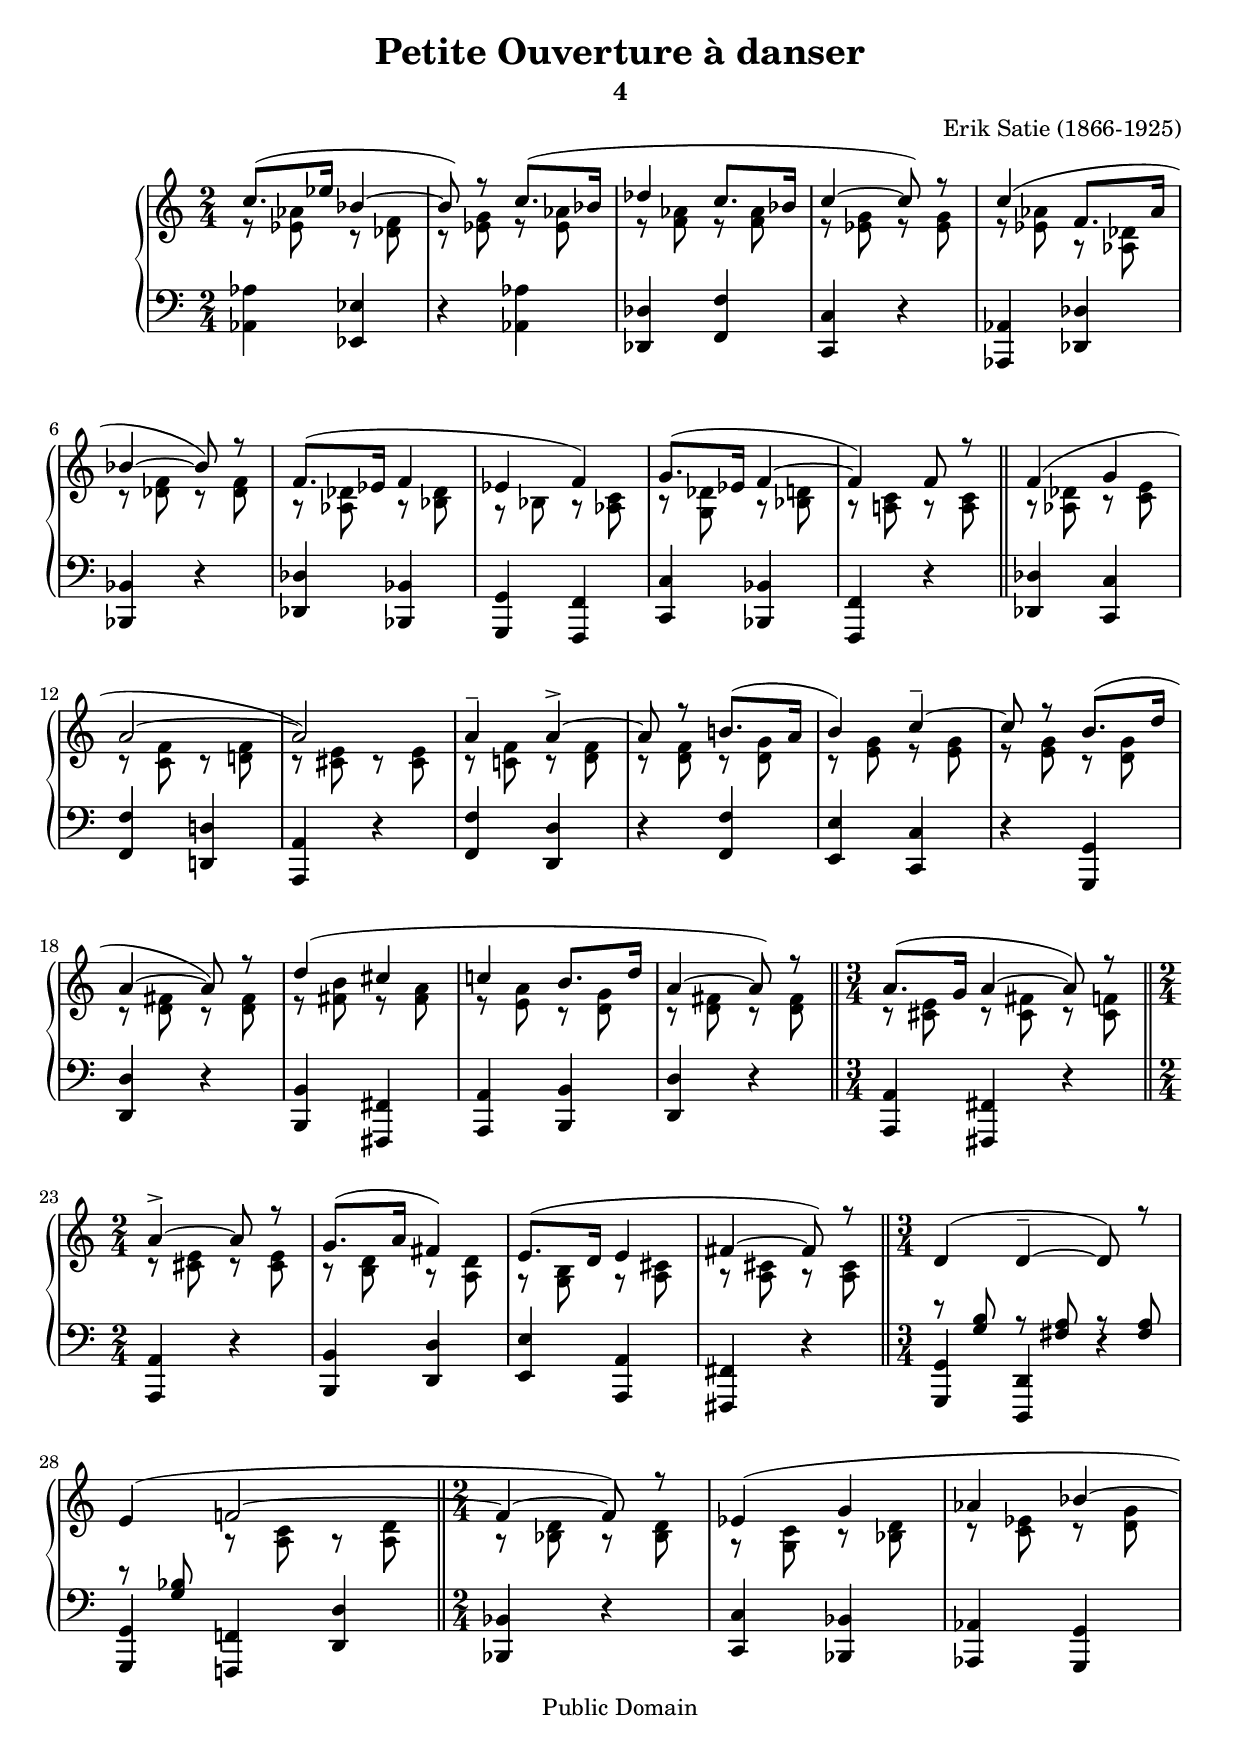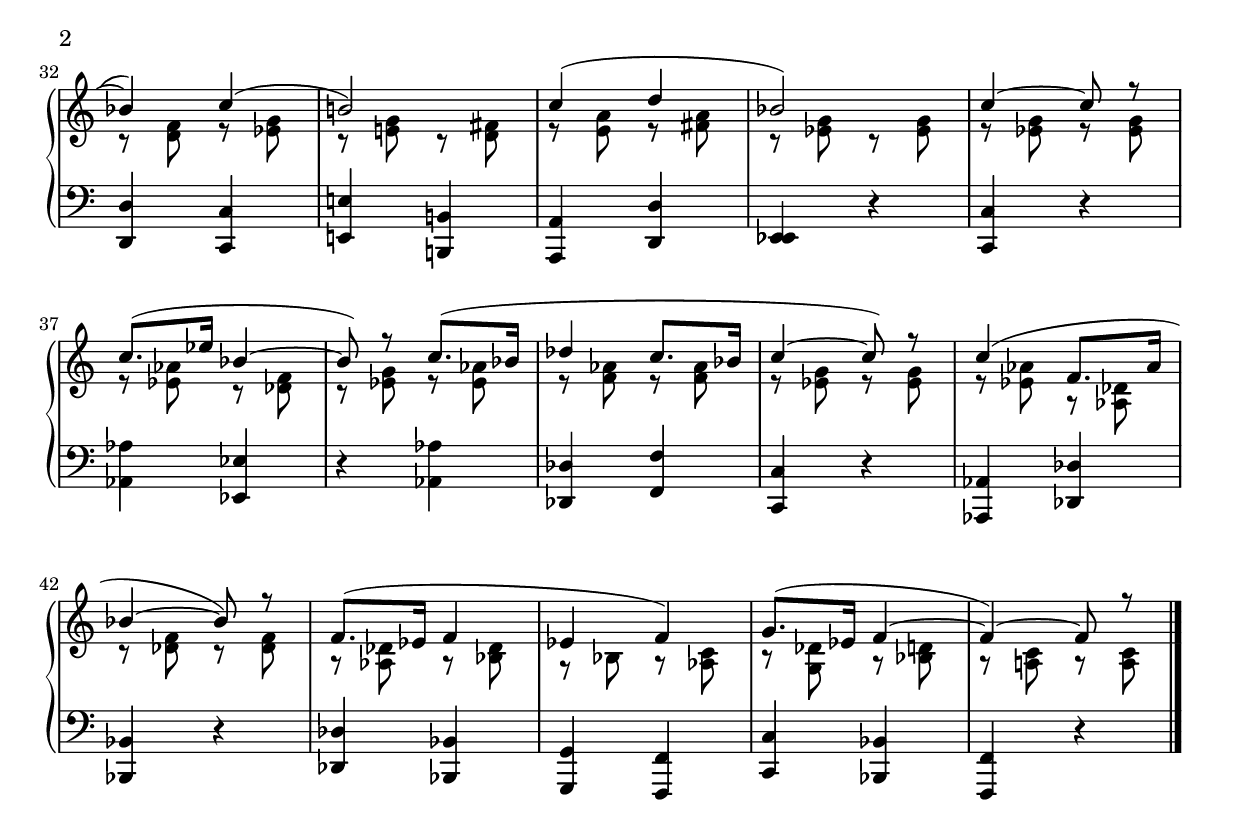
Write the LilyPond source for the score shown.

\header {
  title = "Petite Ouverture à danser"
  subtitle = "4"
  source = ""
  composer = "Erik Satie (1866-1925)"
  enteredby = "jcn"
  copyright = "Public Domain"
}

\version "2.9.16"

global =  {
  \key a \minor
  \time 2/4
  s2*10
  \bar "||"
  s2*11
  \bar "||"
  \time 3/4
  s2.
  \bar "||"
  \time 2/4
  s2*4
  \bar "||"
  \time 3/4
  s2.*2
  \bar "||"
  \time 2/4
  s2*18
  \bar "|."
}
  
i = \context Staff \relative c''\new Voice {
  \voiceOne

  c8.( es16 bes4 ~ |  bes8) r c8.( bes16 | des4 c8. bes16 | c4 ~  c8) r |
  c4( f,8. as16 | bes4 ~  bes8) r | f8.( es16 f4 | es  f) |
  g8.( es16 f4 ~ |  f) f8 r

  % Au mouvement
  f4 ( g | a2 ~ |  a) | a4-- a-> ~ | a8 r b!8.( a16 |  b4) c-- ~ |
  c8 r b8.( d16 | a4 ~  a8) r | d4( cis | c! b8. d16 | a4 ~  a8) r

  a8.( g16 a4 ~  a8) r |

  a4-> ~ a8 r | g8.( a16  fis4) | e8.( d16 e4 | fis ~  fis8) r

  d4( d-- ~  d8) r e4( f!2 ~ |

  f4 ~  f8) r | es4( g | as bes ~ |  bes) c( |  b!2) | c4( d |  bes2) | c4~ c8 r |
  
  % copy from begin: 1-10
  c8.( es16 bes4 ~ |  bes8) r c8.( bes16 | des4 c8. bes16 | c4 ~  c8) r |
  c4( f,8. as16 | bes4 ~  bes8) r | f8.( es16 f4 | es  f) |
%  g8.( es16 f4 ~ |  f) f8 r ?
  g8.( es16 f4 ~ |  f) ~ f8 r
  
}

ii = \context Staff \relative c'\new Voice{
  \voiceTwo

  r8 <es as> r <des f> | r <es g> r <es as> | r <f as> r <f as> |
  r <es g> r <es g> | r <es as> r <as, des> | r <des f> r <des f> |
  r <as des> r <bes des> | r bes r <as c> | r <g des'> r <bes d> |
  r <a! c> r <a c>

  % Au movement
  r <as des> r <c e> | r <c f> r <d! f> | r <cis e> r <cis e> |
  r <c! f> r <d f> | r <d f> r <d g> | r <e g> r <e g> | r <e g> r <d g> |
  r <d fis> r <d fis> | r <fis b> r <fis a> | r <e a> r <d g> |
  r <d fis> r <d fis> |

  r <cis e> r <cis fis> r <cis f> |

  r <cis e> r <cis e> | r <b d> r <a d> | r <g b> r <a cis> |
  r <a cis> r <a cis> |

  \change Staff=bass\voiceOne
  r <g b> r <fis a> r <fis a> | r <g bes>
  \change Staff=treble\voiceTwo
  r <a c> r <a d> |

  r <bes d> r <bes d> | r <g c> r <bes d> | r <c es> r <d g> |
  r <d f> r <es g> | r <e! g> r <d fis> | r <e a> r <fis a> |
  r <es g> r <es g> | r <es g> r <es g> |

  
  % copy from begin: 1-10
  r8 <es as> r <des f> | r <es g> r <es as> | r <f as> r <f as> |
  r <es g> r <es g> | r <es as> r <as, des> | r <des f> r <des f> |
  r <as des> r <bes des> | r bes r <as c> | r <g des'> r <bes d> |
  r <a! c> r <a c>
 
}

lower = \context Staff  \relative c \new Voice{

  <as as'>4 <es es'> | r <as as'> | <des, des'> <f f'> | <c c'> r |
  <as as'> <des des'> | <bes bes'> r | <des des'> <bes bes'> |
  <g g'> <f f'> | <c' c'> <bes bes'> | <f f'> r |

  % Au movement
  <des' des'> <c c'> | <f f'> <d! d'!> | <a a'> r | <f' f'> <d d'> |
  r <f f'> | <e e'> <c c'> | r <g g'> | <d' d'> r | <b b'> <fis fis'> |
  <a a'> <b b'> | <d d'> r |

  <a a'> <fis fis'> r |

  <a a'> r | <b b'> <d d'> | <e e'> <a, a'> | <fis fis'> r |

  <g g'> <d d'> r | <g g'> <f! f'!> <d' d'> |

  <bes bes'> r | <c c'>  <bes bes'> | <as as'> <g g'> | <d' d'> <c c'> |
  <e! e'!> <b! b'!> | <a a'> <d d'> | <es es> r | <c c'> r
  
  % copy from begin: 1-10
  <as' as'>4 <es es'> | r <as as'> | <des, des'> <f f'> | <c c'> r |
  <as as'> <des des'> | <bes bes'> r | <des des'> <bes bes'> |
  <g g'> <f f'> | <c' c'> <bes bes'> | <f f'> r |

}

\score {
    \context PianoStaff <<
	\new Staff = "treble" << 
	    \global 
	    \clef violin
	    \i
	    \ii
	>>
	\new Staff = "bass" <<
	    \global
	    \clef bass
	    \lower
	>>
    >>
    \layout {
	\context {
	    \Score
	    \override SpacingSpanner #'spacing-increment = #3
	}
    }
    
  \midi {
    \context {
      \Score
      tempoWholesPerMinute = #(ly:make-moment 60 4)
      }
    }


}

%% Local Variables:
%% coding: utf-8
%% End:
